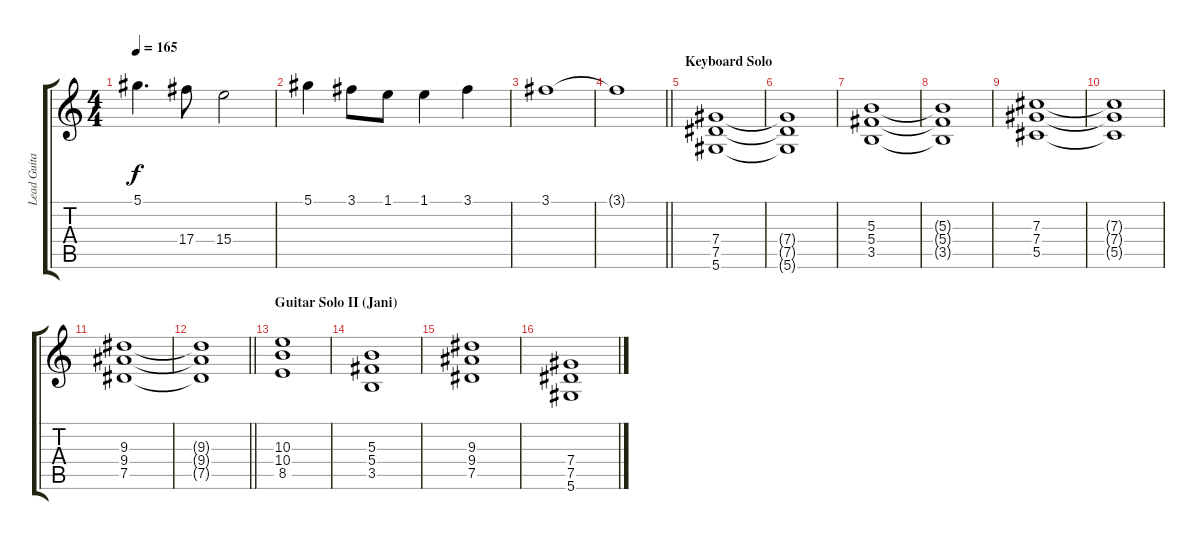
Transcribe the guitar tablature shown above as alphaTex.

\track ("Lead Guitar" "Lead Guita") {instrument overdrivenguitar}
\staff {score tabs}
\tuning (Eb4 Bb3 Gb3 Db3 Ab2 Eb2) {hide}
\ts (4 4)
\tempo 165
\clef g2
\ks c
5.1.4{d dy f} 17.4.8 15.4.2 |
5.1.4 3.1.8 1.1.8 1.1.4 3.1.4 |
3.1.1 |
\barLineRight lightlight
3.1{t}.1 |
\section ("" "Keyboard Solo")
(7.4 7.5 5.6).1 |
(7.4{t} 7.5{t} 5.6{t}).1 |
(5.3 5.4 3.5).1 |
(5.3{t} 5.4{t} 3.5{t}).1 |
(7.3 7.4 5.5).1 |
(7.3{t} 7.4{t} 5.5{t}).1 |
(9.3 9.4 7.5).1 |
\barLineRight lightlight
(9.3{t} 9.4{t} 7.5{t}).1 |
\section ("" "Guitar Solo II (Jani)")
(10.3 10.4 8.5).1 |
(5.3 5.4 3.5).1 |
(9.3 9.4 7.5).1 |
(7.4 7.5 5.6).1
